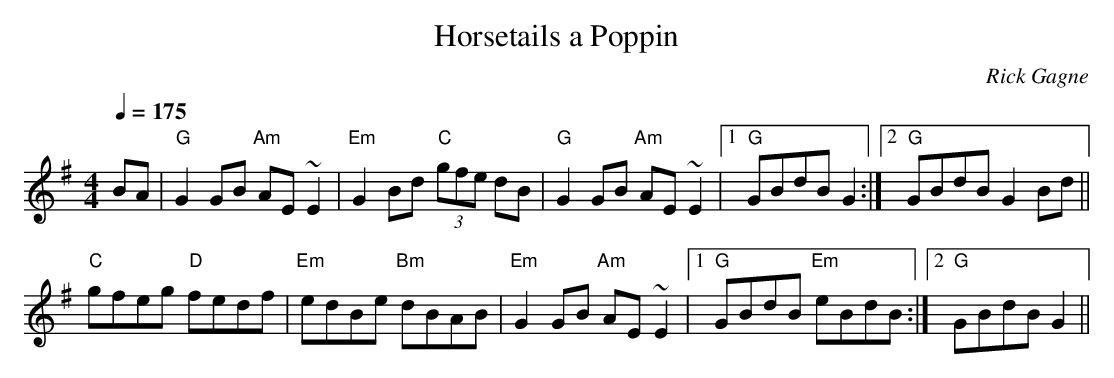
X:1
T: Horsetails a Poppin
C: Rick Gagne
M: 4/4
Q: 1/4=175
K: G
BA |"G"G2GB "Am"AE~E2|"Em"G2Bd "C"(3gfe dB|"G"G2GB "Am"AE~E2|1 "G"GBdB G2 :|\
[2 "G"GBdB G2Bd ||
"C"gfeg "D"fedf | "Em"edBe "Bm"dBAB | "Em"G2GB "Am"AE~E2 |1 "G"GBdB "Em"eBdB :|\
[2 "G"GBdB G2||
